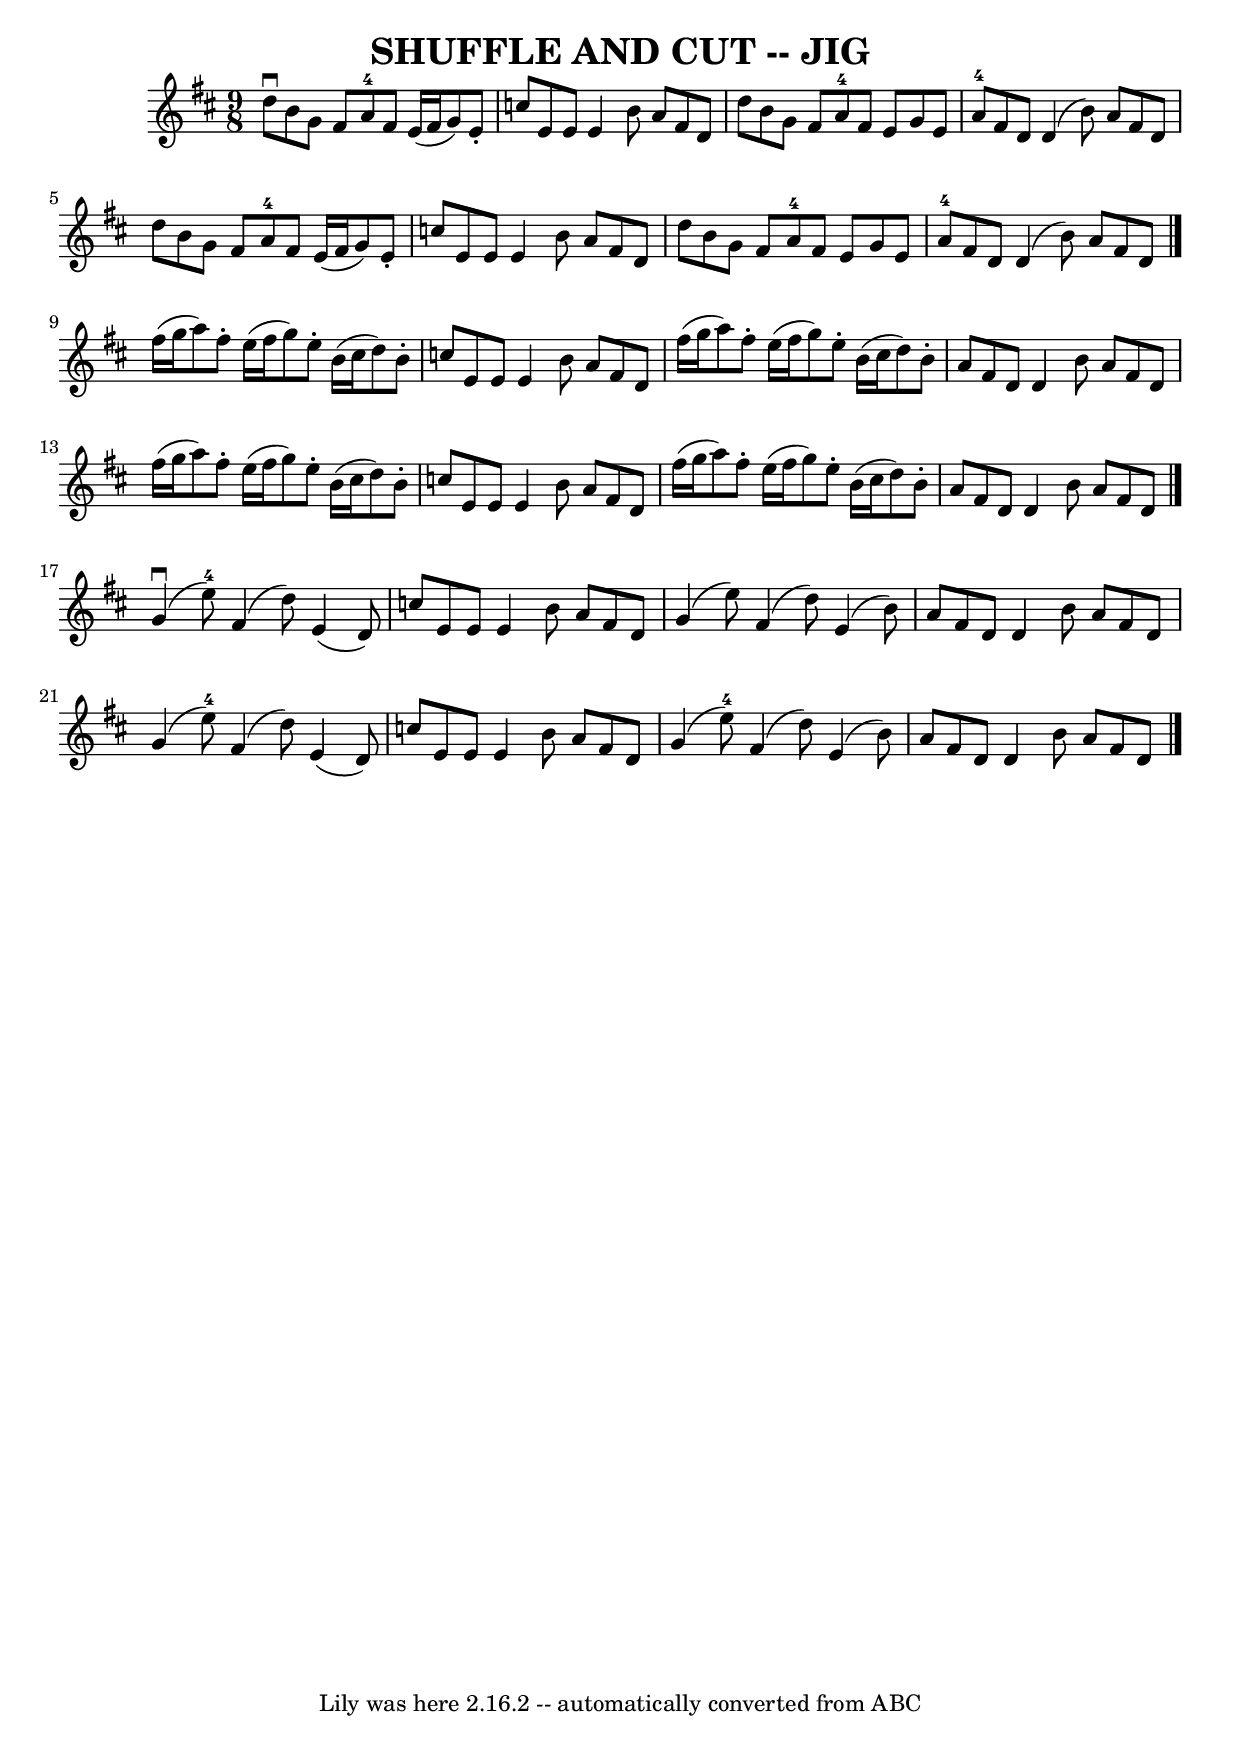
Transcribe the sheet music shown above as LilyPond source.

\version "2.7.40"
\include "Mammoth.ily"
\header {
	%% book = "Ryan's Mammoth Collection of Fiddle Tunes"
	crossRefNumber = "1"
	footnotes = "\\\\(As Old Irish Dance)"
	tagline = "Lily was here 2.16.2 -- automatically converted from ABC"
	title = "SHUFFLE AND CUT -- JIG"
}
voicedefault =  {
\set Score.defaultBarType = "empty"

\time 9/8 \key d \major d''8^\downbow b'8 g'8 fis'8 a'8-4   
fis'8 e'16 (fis'16 g'8) e'8 -.   |
 c''8 e'8 e'8    
e'4 b'8 a'8 fis'8 d'8        |
 d''8 b'8 g'8 fis'8 
 a'8-4 fis'8 e'8 g'8 e'8    |
 a'8-4 fis'8    
d'8 d'4 (b'8) a'8 fis'8 d'8    |
     |
 d''8    
b'8 g'8 fis'8 a'8-4 fis'8 e'16 (fis'16 g'8) e'8 -.  
 |
 c''8 e'8 e'8 e'4 b'8 a'8 fis'8 d'8        
|
 d''8 b'8 g'8 fis'8 a'8-4 fis'8 e'8 g'8 e'8 
   |
 a'8-4 fis'8 d'8 d'4 (b'8) a'8 fis'8    
d'8    \bar "|." fis''16 (g''16 a''8) fis''8 -. e''16 (
fis''16 g''8) e''8 -. b'16 (cis''16 d''8) b'8 -.   
|
 c''8 e'8 e'8 e'4 b'8 a'8 fis'8 d'8        
|
 fis''16 (g''16 a''8) fis''8 -. e''16 (fis''16    
g''8) e''8 -. b'16 (cis''16 d''8) b'8 -.   |
 a'8    
fis'8 d'8 d'4 b'8 a'8 fis'8 d'8    |
     |
   
fis''16 (g''16 a''8) fis''8 -. e''16 (fis''16 g''8)   
e''8 -. b'16 (cis''16 d''8) b'8 -.   |
 c''8 e'8 e'8 
 e'4 b'8 a'8 fis'8 d'8        |
 fis''16 (g''16    
a''8) fis''8 -. e''16 (fis''16 g''8) e''8 -. b'16 (
cis''16 d''8) b'8 -.   |
 a'8 fis'8 d'8 d'4 b'8    
a'8 fis'8 d'8    \bar "|." g'4 (^\downbow e''8-4) fis'4 (
 d''8) e'4 (d'8)   |
 c''8 e'8 e'8 e'4 b'8    
a'8 fis'8 d'8        |
 g'4 (e''8) fis'4 (d''8)   
e'4 (b'8)   |
 a'8 fis'8 d'8 d'4 b'8 a'8 fis'8  
 d'8    |
     |
 g'4 (e''8-4) fis'4 (d''8)   
e'4 (d'8)   |
 c''8 e'8 e'8 e'4 b'8 a'8 fis'8   
 d'8        |
 g'4 (e''8-4) fis'4 (d''8) e'4 (b'8  
-)   |
 a'8 fis'8 d'8 d'4 b'8 a'8 fis'8 d'8    
\bar "|."   
}

\score{
    <<

	\context Staff="default"
	{
	    \voicedefault 
	}

    >>
	\layout {
	}
	\midi {}
}
